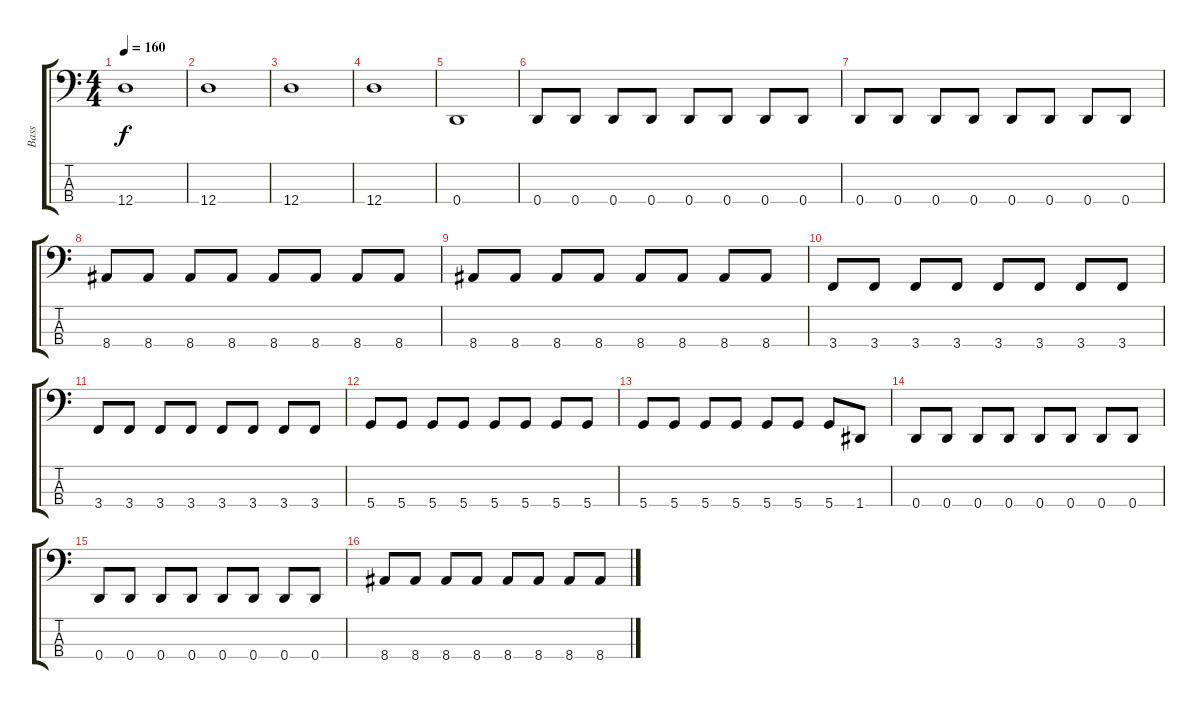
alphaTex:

\track ("Bass" "Bass") {instrument electricbassfinger}
\staff {score tabs}
\tuning (G2 D2 A1 D1) {hide}
\ts (4 4)
\tempo 160
\clef f4
\ks c
12.4.1{dy f} |
12.4.1 |
12.4.1 |
12.4.1 |
0.4.1 |
0.4.8 0.4.8 0.4.8 0.4.8 0.4.8 0.4.8 0.4.8 0.4.8 |
0.4.8 0.4.8 0.4.8 0.4.8 0.4.8 0.4.8 0.4.8 0.4.8 |
8.4.8 8.4.8 8.4.8 8.4.8 8.4.8 8.4.8 8.4.8 8.4.8 |
8.4.8 8.4.8 8.4.8 8.4.8 8.4.8 8.4.8 8.4.8 8.4.8 |
3.4.8 3.4.8 3.4.8 3.4.8 3.4.8 3.4.8 3.4.8 3.4.8 |
3.4.8 3.4.8 3.4.8 3.4.8 3.4.8 3.4.8 3.4.8 3.4.8 |
5.4.8 5.4.8 5.4.8 5.4.8 5.4.8 5.4.8 5.4.8 5.4.8 |
5.4.8 5.4.8 5.4.8 5.4.8 5.4.8 5.4.8 5.4.8 1.4.8 |
0.4.8 0.4.8 0.4.8 0.4.8 0.4.8 0.4.8 0.4.8 0.4.8 |
0.4.8 0.4.8 0.4.8 0.4.8 0.4.8 0.4.8 0.4.8 0.4.8 |
8.4.8 8.4.8 8.4.8 8.4.8 8.4.8 8.4.8 8.4.8 8.4.8
